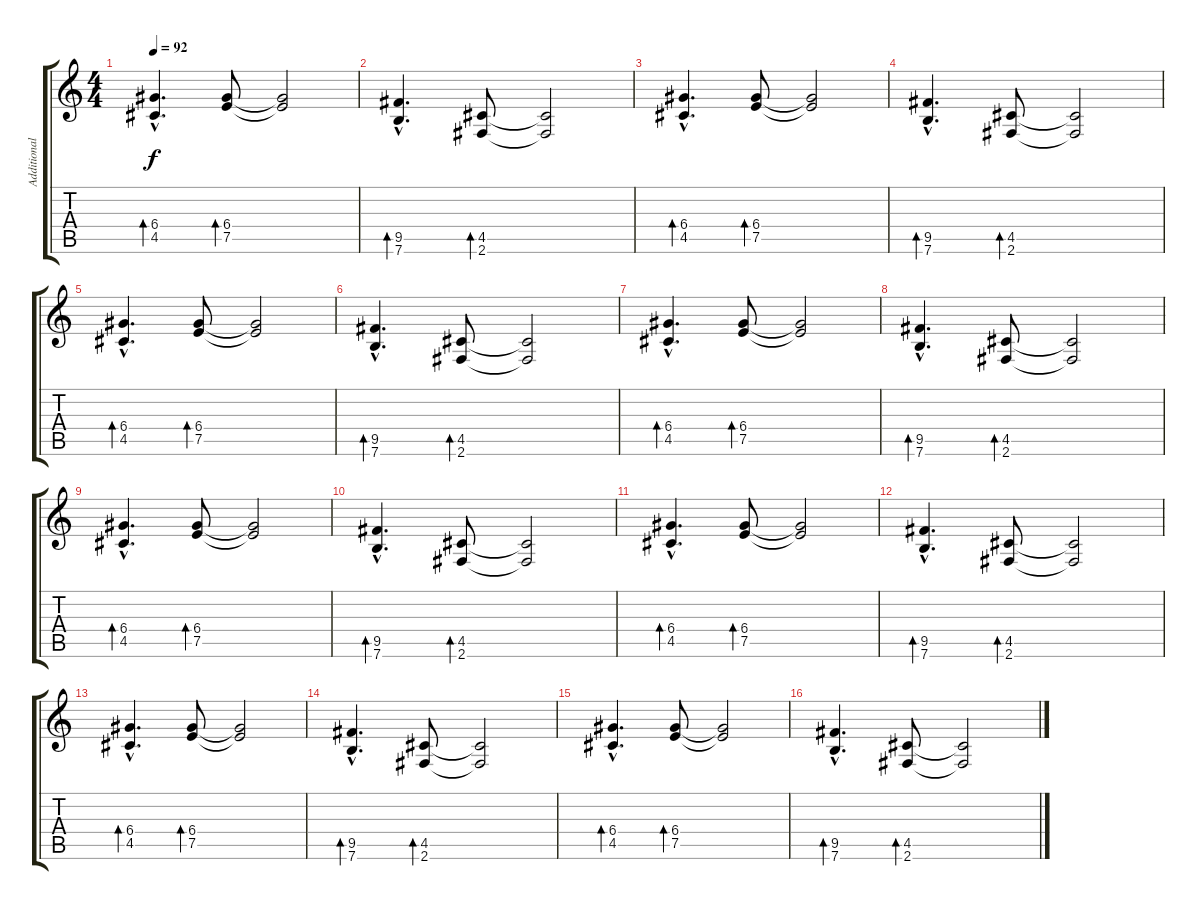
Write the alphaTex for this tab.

\track ("Additional Guitar" "Additional") {instrument acousticguitarsteel}
\staff {score tabs}
\tuning (E4 B3 G3 D3 A2 E2) {hide}
\ts (4 4)
\tempo 92
\clef g2
\ks c
(6.4{hac} 4.5{hac}).4{d bd 60 dy f balance 0} (6.4 7.5).8{bd 60} (6.4{t} 7.5{t}).2 |
(9.5{hac} 7.6{hac}).4{d bd 60} (4.5 2.6).8{bd 60} (4.5{t} 2.6{t}).2 |
(6.4{hac} 4.5{hac}).4{d bd 60} (6.4 7.5).8{bd 60} (6.4{t} 7.5{t}).2 |
(9.5{hac} 7.6{hac}).4{d bd 60} (4.5 2.6).8{bd 60} (4.5{t} 2.6{t}).2 |
(6.4{hac} 4.5{hac}).4{d bd 60} (6.4 7.5).8{bd 60} (6.4{t} 7.5{t}).2 |
(9.5{hac} 7.6{hac}).4{d bd 60} (4.5 2.6).8{bd 60} (4.5{t} 2.6{t}).2 |
(6.4{hac} 4.5{hac}).4{d bd 60} (6.4 7.5).8{bd 60} (6.4{t} 7.5{t}).2 |
(9.5{hac} 7.6{hac}).4{d bd 60} (4.5 2.6).8{bd 60} (4.5{t} 2.6{t}).2 |
(6.4{hac} 4.5{hac}).4{d bd 60} (6.4 7.5).8{bd 60} (6.4{t} 7.5{t}).2 |
(9.5{hac} 7.6{hac}).4{d bd 60} (4.5 2.6).8{bd 60} (4.5{t} 2.6{t}).2 |
(6.4{hac} 4.5{hac}).4{d bd 60} (6.4 7.5).8{bd 60} (6.4{t} 7.5{t}).2 |
(9.5{hac} 7.6{hac}).4{d bd 60} (4.5 2.6).8{bd 60} (4.5{t} 2.6{t}).2 |
(6.4{hac} 4.5{hac}).4{d bd 60} (6.4 7.5).8{bd 60} (6.4{t} 7.5{t}).2 |
(9.5{hac} 7.6{hac}).4{d bd 60} (4.5 2.6).8{bd 60} (4.5{t} 2.6{t}).2 |
(6.4{hac} 4.5{hac}).4{d bd 60} (6.4 7.5).8{bd 60} (6.4{t} 7.5{t}).2 |
(9.5{hac} 7.6{hac}).4{d bd 60} (4.5 2.6).8{bd 60} (4.5{t} 2.6{t}).2
